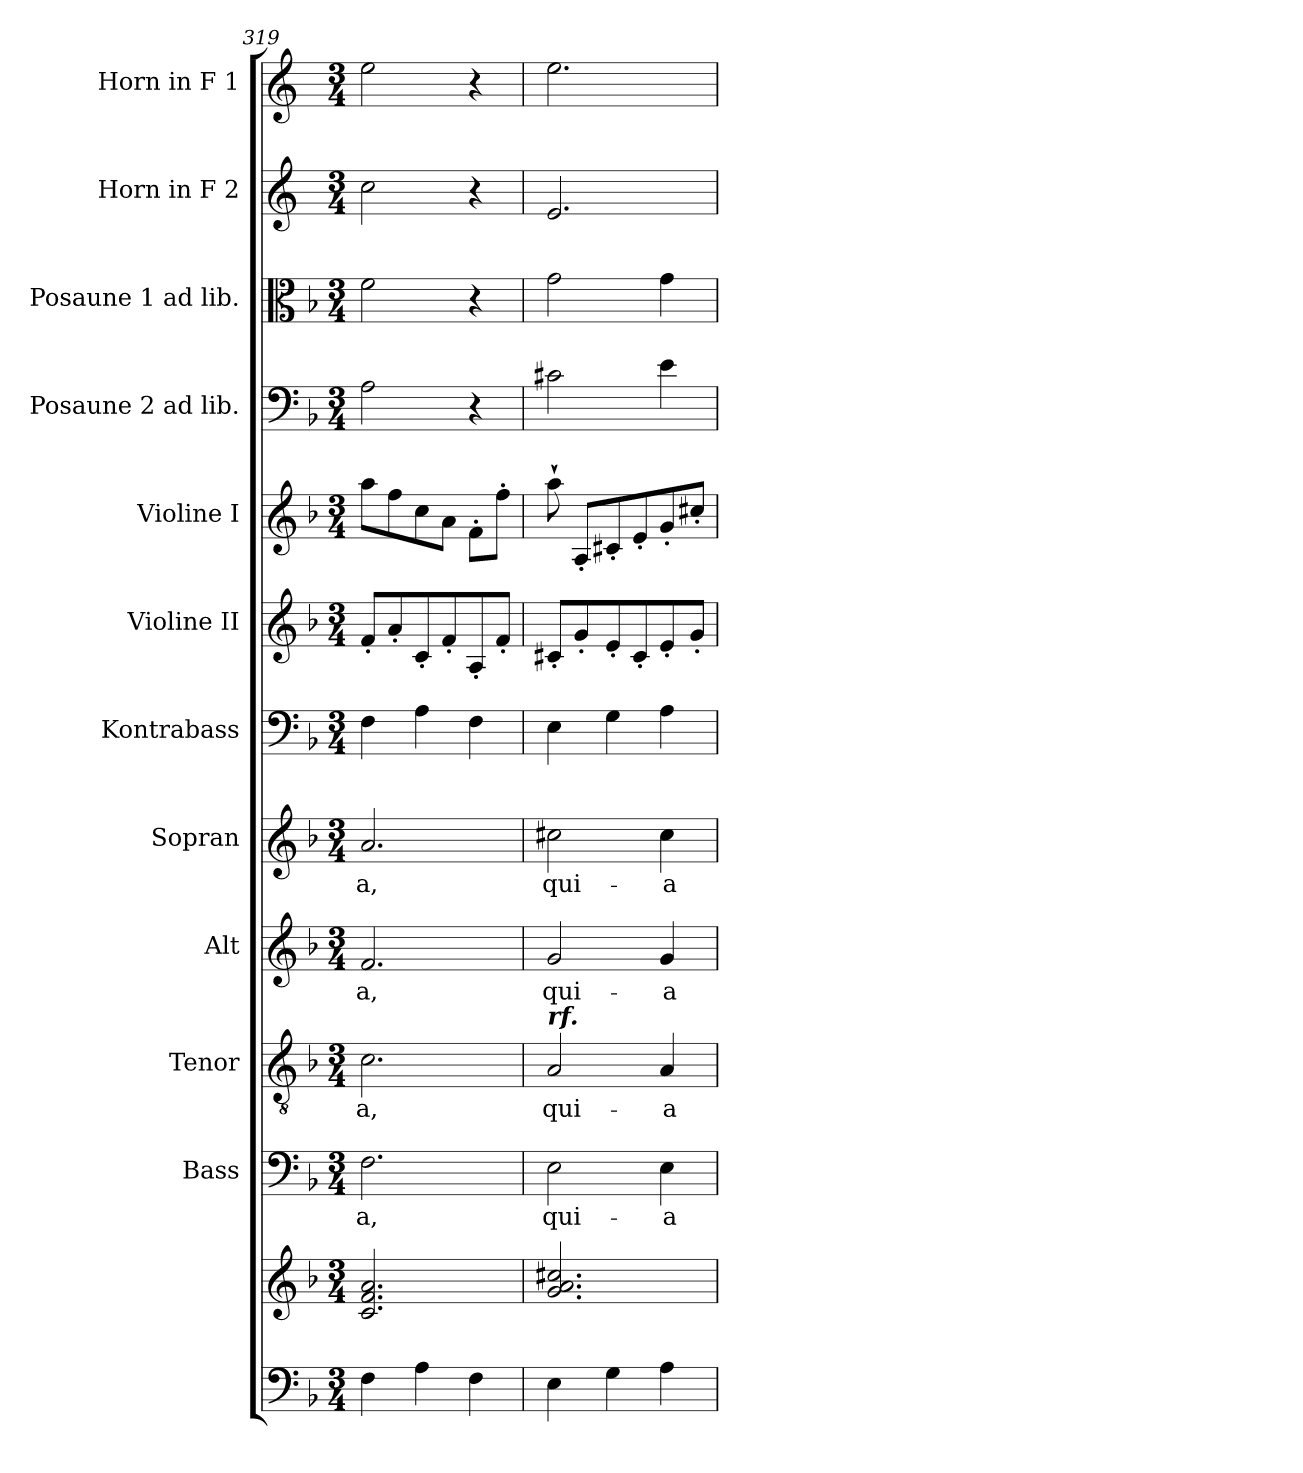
**kern	**kern	**dynam	**kern	**text	**dynam	**kern	**text	**kern	**text	**dynam	**kern	**text	**dynam	**kern	**dynam	**kern	**kern	**dynam	**kern	**dynam	**kern	**dynam	**kern	**dynam	**kern	**dynam
*part12	*part12	*part12	*part11	*part11	*part11	*part10	*part10	*part9	*part9	*part9	*part8	*part8	*part8	*part7	*part7	*part6	*part5	*part5	*part4	*part4	*part3	*part3	*part2	*part2	*part1	*part1
*staff13	*staff12	*staff12/13	*staff11	*staff11	*staff11	*staff10	*staff10	*staff9	*staff9	*staff9	*staff8	*staff8	*staff8	*staff7	*staff7	*staff6	*staff5	*staff5	*staff4	*staff4	*staff3	*staff3	*staff2	*staff2	*staff1	*staff1
*	*	*	*I"Bass	*	*	*I"Tenor	*	*I"Alt	*	*	*I"Sopran	*	*	*I"Kontrabass	*	*I"Violine II	*I"Violine I	*	*I"Posaune 2 ad lib.	*	*I"Posaune 1 ad lib.	*	*I"Horn in F 2	*	*I"Horn in F 1	*
*	*	*	*I'B.	*	*	*I'T.	*	*I'A.	*	*	*I'S.	*	*	*I'Kb.	*	*I'Vl. II	*I'Vl. I	*	*I'Pos. 2	*	*I'Pos. 1	*	*I'Hrn. F 2	*	*I'Hrn. F 1	*
*clefF4	*clefG2	*	*clefF4	*	*	*clefGv2	*	*clefG2	*	*	*clefG2	*	*	*clefF4	*	*clefG2	*clefG2	*	*clefF4	*	*clefC3	*	*clefG2	*	*clefG2	*
*	*	*	*	*	*	*	*	*	*	*	*	*	*	*ITrd7c12	*	*	*	*	*	*	*	*	*ITrd4c7	*	*ITrd4c7	*
*k[b-]	*k[b-]	*	*k[b-]	*	*	*k[b-]	*	*k[b-]	*	*	*k[b-]	*	*	*k[b-]	*	*k[b-]	*k[b-]	*	*k[b-]	*	*k[b-]	*	*k[b-]	*	*k[b-]	*
*F:	*F:	*	*F:	*	*	*F:	*	*F:	*	*	*F:	*	*	*F:	*	*F:	*F:	*	*F:	*	*F:	*	*F:	*	*F:	*
*M3/4	*M3/4	*	*M3/4	*	*	*M3/4	*	*M3/4	*	*	*M3/4	*	*	*M3/4	*	*M3/4	*M3/4	*	*M3/4	*	*M3/4	*	*M3/4	*	*M3/4	*
=319	=319	=319	=319	=319	=319	=319	=319	=319	=319	=319	=319	=319	=319	=319	=319	=319	=319	=319	=319	=319	=319	=319	=319	=319	=319	=319
!	!	!	!	!LO:LY:b	!	!	!LO:LY:b	!	!LO:LY:b	!	!	!LO:LY:b	!	!	!	!	!	!	!	!	!	!	!	!	!	!
4F\	2.c/ 2.f/ 2.a/	.	2.F\	-a,	.	2.c\	-a,	2.f/	-a,	.	2.a/	-a,	.	4FF\	.	8f'</L	8aa\L	.	2A\	.	2f\	.	2f\	.	2a\	.
.	.	.	.	.	.	.	.	.	.	.	.	.	.	.	.	8a'</	8ff\	.	.	.	.	.	.	.	.	.
4A\	.	.	.	.	.	.	.	.	.	.	.	.	.	4AA\	.	8c'</	8cc\	.	.	.	.	.	.	.	.	.
.	.	.	.	.	.	.	.	.	.	.	.	.	.	.	.	8f'</	8a\J	.	.	.	.	.	.	.	.	.
4F\	.	.	.	.	.	.	.	.	.	.	.	.	.	4FF\	.	8A'</	8f'>\L	.	4r	.	4r	.	4r	.	4r	.
.	.	.	.	.	.	.	.	.	.	.	.	.	.	.	.	8f'</J	8ff'>\J	.	.	.	.	.	.	.	.	.
=320	=320	=320	=320	=320	=320	=320	=320	=320	=320	=320	=320	=320	=320	=320	=320	=320	=320	=320	=320	=320	=320	=320	=320	=320	=320	=320
!	!	!	!	!	!	!LO:TX:a:Bi:t=rf.	!	!	!	!	!	!	!	!	!	!	!	!	!	!	!	!	!	!	!	!
!	!	!LO:DY:a=2	!	!LO:LY:b	!LO:DY:a	!	!LO:LY:b	!	!LO:LY:b	!LO:DY:a	!	!LO:LY:b	!LO:DY:a	!	!LO:DY:b	!	!	!	!	!LO:DY:b	!	!LO:DY:b	!	!LO:DY:b	!	!LO:DY:b
4E\	2.g/ 2.a/ 2.cc#X/	pf	2E\	qui-	pf	2A/	qui-	2g/	qui-	pf	2cc#X\	qui-	pf	4EE\	pf	8c#X'</L	8aa`>\	.	2c#X\	pf	2g\	pf	2.A/	pf	2.a\	pf
!	!	!	!	!	!	!	!	!	!	!	!	!	!	!	!	!	!	!LO:DY:b	!	!	!	!	!	!	!	!
.	.	.	.	.	.	.	.	.	.	.	.	.	.	.	.	8g'</	8A'</L	pf	.	.	.	.	.	.	.	.
4G\	.	.	.	.	.	.	.	.	.	.	.	.	.	4GG\	.	8e'</	8c#X'</	.	.	.	.	.	.	.	.	.
.	.	.	.	.	.	.	.	.	.	.	.	.	.	.	.	8c#'</	8e'</	.	.	.	.	.	.	.	.	.
!	!	!	!	!LO:LY:b	!	!	!LO:LY:b	!	!LO:LY:b	!	!	!LO:LY:b	!	!	!	!	!	!	!	!	!	!	!	!	!	!
4A\	.	.	4E\	-a	.	4A/	-a	4g/	-a	.	4cc#\	-a	.	4AA\	.	8e'</	8g'</	.	4e\	.	4g\	.	.	.	.	.
.	.	.	.	.	.	.	.	.	.	.	.	.	.	.	.	8g'</J	8cc#X'</J	.	.	.	.	.	.	.	.	.
=	=	=	=	=	=	=	=	=	=	=	=	=	=	=	=	=	=	=	=	=	=	=	=	=	=	=
*-	*-	*-	*-	*-	*-	*-	*-	*-	*-	*-	*-	*-	*-	*-	*-	*-	*-	*-	*-	*-	*-	*-	*-	*-	*-	*-
